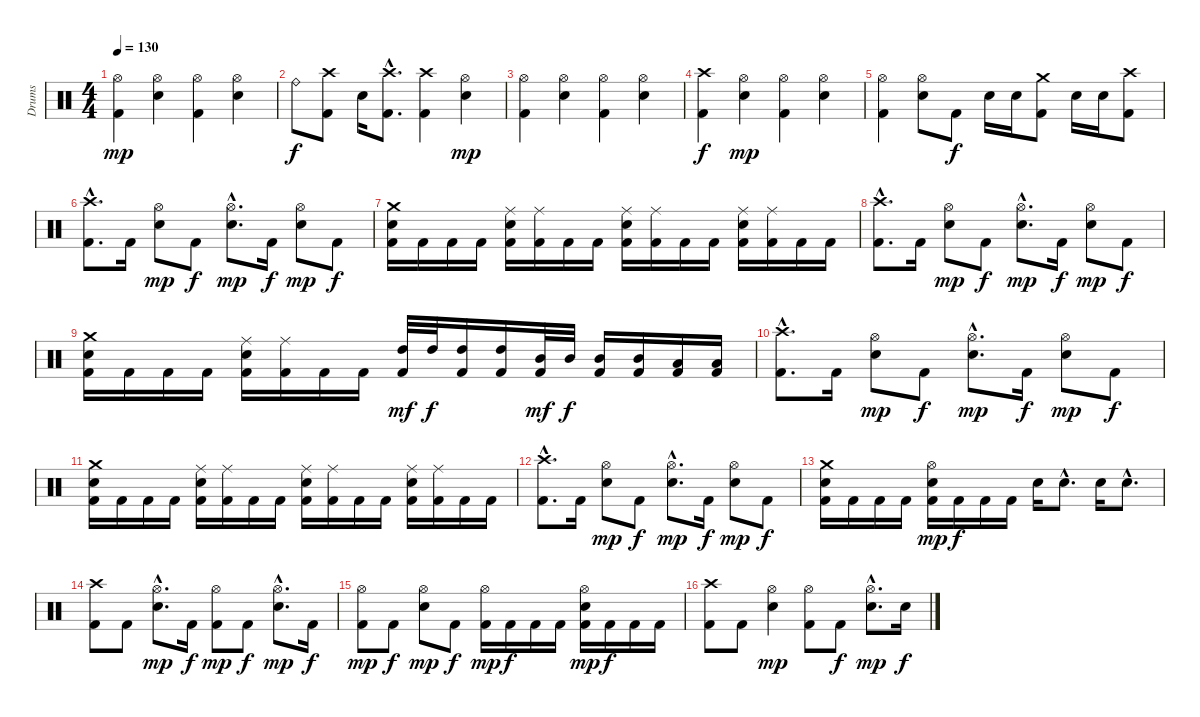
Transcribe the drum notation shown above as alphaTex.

\track ("Drums" "Drums") {instrument percussion}
\staff {score}
\articulation defaults
\ts (4 4)
\tempo 130
\clef neutral
\ks c
("Hi-Hat (open)" "Kick (hit) 2").4{dy mp} ("Hi-Hat (open)" "Electric Snare (hit)").4 ("Hi-Hat (open)" "Kick (hit) 2").4 ("Hi-Hat (open)" "Electric Snare (hit)").4 |
"Ride (bell)".8{dy f} ("Crash high (hit)" "Kick (hit) 2").8 "Electric Snare (hit)".16 ("Crash high (hit)"{hac} "Kick (hit) 2"{hac}).8{d} ("Crash high (hit)" "Kick (hit) 2").4 ("Hi-Hat (open)" "Electric Snare (hit)").4{dy mp} |
("Hi-Hat (open)" "Kick (hit) 2").4 ("Hi-Hat (open)" "Electric Snare (hit)").4 ("Hi-Hat (open)" "Kick (hit) 2").4 ("Hi-Hat (open)" "Electric Snare (hit)").4 |
("Crash high (hit)" "Kick (hit) 2").4{dy f} ("Hi-Hat (open)" "Electric Snare (hit)").4{dy mp} ("Hi-Hat (open)" "Kick (hit) 2").4 ("Hi-Hat (open)" "Electric Snare (hit)").4 |
("Hi-Hat (open)" "Kick (hit) 2").4 ("Hi-Hat (open)" "Electric Snare (hit)").8 "Kick (hit) 2".8{dy f} "Electric Snare (hit)".16 "Electric Snare (hit)".16 ("Crash medium (hit)" "Kick (hit) 2").8 "Electric Snare (hit)".16 "Electric Snare (hit)".16 ("Crash high (hit)" "Kick (hit) 2").8 |
("Crash high (hit)"{hac} "Kick (hit) 2"{hac}).8{d} "Kick (hit) 2".16 ("Hi-Hat (open)" "Electric Snare (hit)").8{dy mp} "Kick (hit) 2".8{dy f} ("Hi-Hat (open)"{hac} "Electric Snare (hit)"{hac}).8{d dy mp} "Kick (hit) 2".16{dy f} ("Hi-Hat (open)" "Electric Snare (hit)").8{dy mp} "Kick (hit) 2".8{dy f} |
("Crash medium (hit)" "Electric Snare (hit)" "Kick (hit) 2").16 "Kick (hit) 2".16 "Kick (hit) 2".16 "Kick (hit) 2".16 ("Ride (middle)" "Electric Snare (hit)" "Kick (hit) 2").16 ("Ride (middle)" "Kick (hit) 2").16 "Kick (hit) 2".16 "Kick (hit) 2".16 ("Ride (middle)" "Electric Snare (hit)" "Kick (hit) 2").16 ("Ride (middle)" "Kick (hit) 2").16 "Kick (hit) 2".16 "Kick (hit) 2".16 ("Ride (middle)" "Electric Snare (hit)" "Kick (hit) 2").16 ("Ride (middle)" "Kick (hit) 2").16 "Kick (hit) 2".16 "Kick (hit) 2".16 |
("Crash high (hit)"{hac} "Kick (hit) 2"{hac}).8{d} "Kick (hit) 2".16 ("Hi-Hat (open)" "Electric Snare (hit)").8{dy mp} "Kick (hit) 2".8{dy f} ("Hi-Hat (open)"{hac} "Electric Snare (hit)"{hac}).8{d dy mp} "Kick (hit) 2".16{dy f} ("Hi-Hat (open)" "Electric Snare (hit)").8{dy mp} "Kick (hit) 2".8{dy f} |
("Crash medium (hit)" "Electric Snare (hit)" "Kick (hit) 2").16 "Kick (hit) 2".16 "Kick (hit) 2".16 "Kick (hit) 2".16 ("Ride (middle)" "Electric Snare (hit)" "Kick (hit) 2").16 ("Ride (middle)" "Kick (hit) 2").16 "Kick (hit) 2".16 "Kick (hit) 2".16 ("High Tom (hit)" "Kick (hit) 2").32{dy mf} "High Tom (hit)".32{dy f} ("High Tom (hit)" "Kick (hit) 2").16 ("High Tom (hit)" "Kick (hit) 2").16 ("Mid Tom (hit)" "Kick (hit) 2").32{dy mf} "Mid Tom (hit)".32{dy f} ("Mid Tom (hit)" "Kick (hit) 2").16 ("Mid Tom (hit)" "Kick (hit) 2").16 ("Low Tom (hit)" "Kick (hit) 2").16 ("Low Tom (hit)" "Kick (hit) 2").16 |
("Crash high (hit)"{hac} "Kick (hit) 2"{hac}).8{d} "Kick (hit) 2".16 ("Hi-Hat (open)" "Electric Snare (hit)").8{dy mp} "Kick (hit) 2".8{dy f} ("Hi-Hat (open)"{hac} "Electric Snare (hit)"{hac}).8{d dy mp} "Kick (hit) 2".16{dy f} ("Hi-Hat (open)" "Electric Snare (hit)").8{dy mp} "Kick (hit) 2".8{dy f} |
("Crash medium (hit)" "Electric Snare (hit)" "Kick (hit) 2").16 "Kick (hit) 2".16 "Kick (hit) 2".16 "Kick (hit) 2".16 ("Ride (middle)" "Electric Snare (hit)" "Kick (hit) 2").16 ("Ride (middle)" "Kick (hit) 2").16 "Kick (hit) 2".16 "Kick (hit) 2".16 ("Ride (middle)" "Electric Snare (hit)" "Kick (hit) 2").16 ("Ride (middle)" "Kick (hit) 2").16 "Kick (hit) 2".16 "Kick (hit) 2".16 ("Ride (middle)" "Electric Snare (hit)" "Kick (hit) 2").16 ("Ride (middle)" "Kick (hit) 2").16 "Kick (hit) 2".16 "Kick (hit) 2".16 |
("Crash high (hit)"{hac} "Kick (hit) 2"{hac}).8{d} "Kick (hit) 2".16 ("Hi-Hat (open)" "Electric Snare (hit)").8{dy mp} "Kick (hit) 2".8{dy f} ("Hi-Hat (open)"{hac} "Electric Snare (hit)"{hac}).8{d dy mp} "Kick (hit) 2".16{dy f} ("Hi-Hat (open)" "Electric Snare (hit)").8{dy mp} "Kick (hit) 2".8{dy f} |
("Crash medium (hit)" "Electric Snare (hit)" "Kick (hit) 2").16 "Kick (hit) 2".16 "Kick (hit) 2".16 "Kick (hit) 2".16 ("Hi-Hat (open)" "Electric Snare (hit)" "Kick (hit) 2").16{dy mp} "Kick (hit) 2".16{dy f} "Kick (hit) 2".16 "Kick (hit) 2".16 "Electric Snare (hit)".16 "Electric Snare (hit)"{hac}.8{d} "Electric Snare (hit)".16 "Electric Snare (hit)"{hac}.8{d} |
("Crash high (hit)" "Kick (hit) 2").8 "Kick (hit) 2".8 ("Hi-Hat (open)"{hac} "Electric Snare (hit)"{hac}).8{d dy mp} "Kick (hit) 2".16{dy f} ("Hi-Hat (open)" "Kick (hit) 2").8{dy mp} "Kick (hit) 2".8{dy f} ("Hi-Hat (open)"{hac} "Electric Snare (hit)"{hac}).8{d dy mp} "Kick (hit) 2".16{dy f} |
("Hi-Hat (open)" "Kick (hit) 2").8{dy mp} "Kick (hit) 2".8{dy f} ("Hi-Hat (open)" "Electric Snare (hit)").8{dy mp} "Kick (hit) 2".8{dy f} ("Hi-Hat (open)" "Kick (hit) 2").16{dy mp} "Kick (hit) 2".16{dy f} "Kick (hit) 2".16 "Kick (hit) 2".16 ("Hi-Hat (open)" "Electric Snare (hit)" "Kick (hit) 2").16{dy mp} "Kick (hit) 2".16{dy f} "Kick (hit) 2".16 "Kick (hit) 2".16 |
("Crash high (hit)" "Kick (hit) 2").8 "Kick (hit) 2".8 ("Hi-Hat (open)" "Electric Snare (hit)").4{dy mp} ("Hi-Hat (open)" "Kick (hit) 2").8 "Kick (hit) 2".8{dy f} ("Hi-Hat (open)"{hac} "Electric Snare (hit)"{hac}).8{d dy mp} "Electric Snare (hit)".16{dy f}
